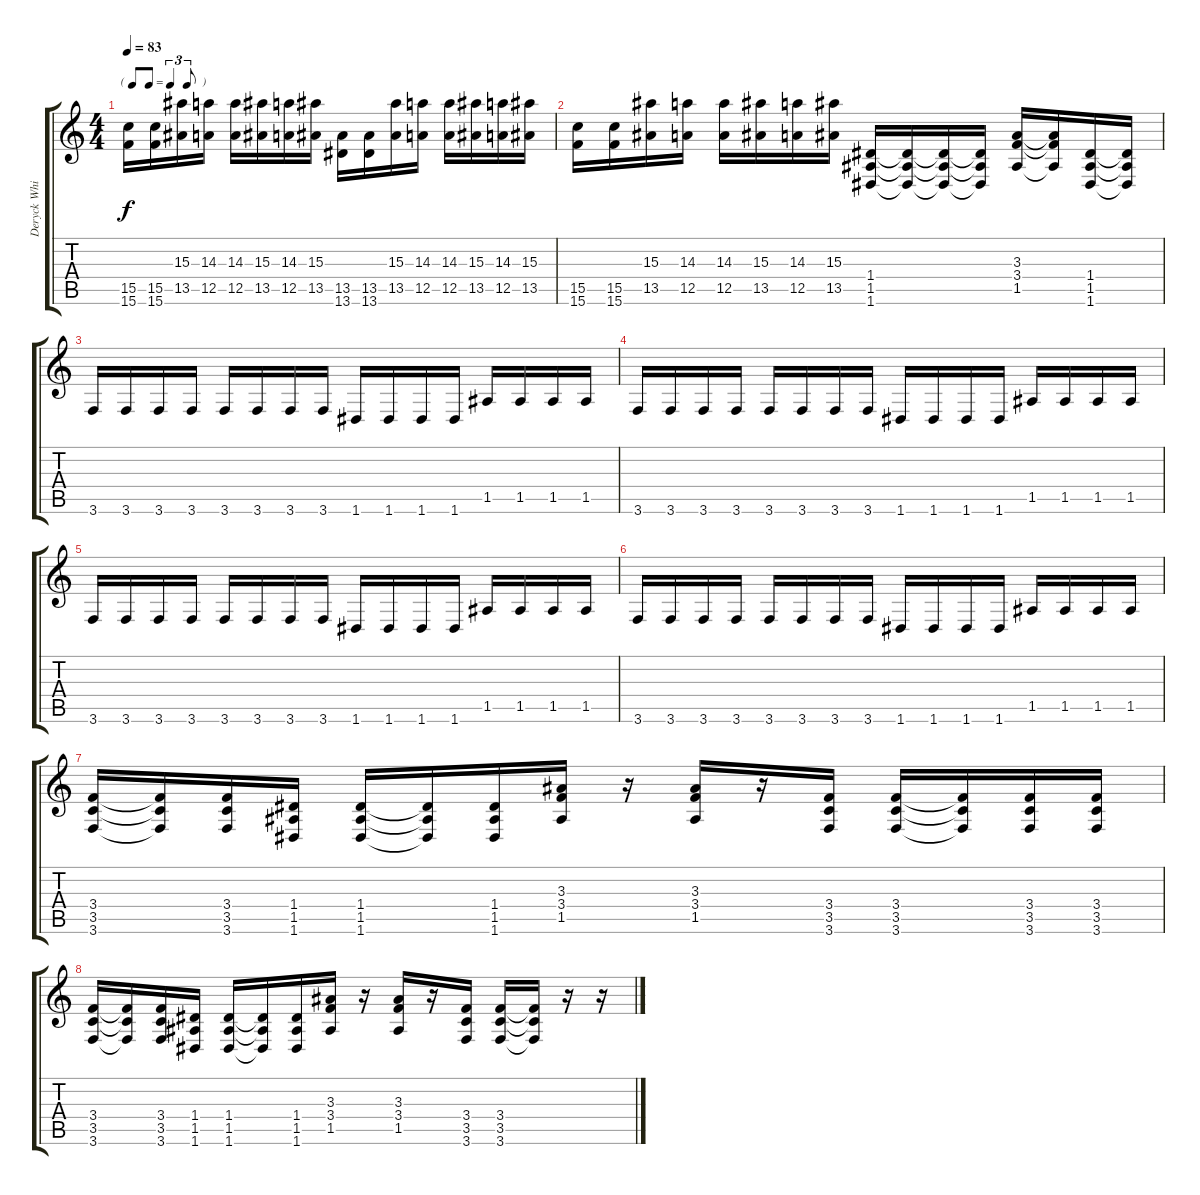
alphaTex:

\track ("Deryck Whibley" "Deryck Whi") {instrument distortionguitar}
\staff {score tabs}
\tuning (E4 B3 G3 D3 A2 D2) {hide}
\ts (4 4)
\tf triplet8th
\tempo 83
\clef g2
\ks c
(15.5 15.6).16{dy f volume 8} (15.5 15.6).16 (15.3 13.5).16 (14.3 12.5).16 (14.3 12.5).16 (15.3 13.5).16 (14.3 12.5).16 (15.3 13.5).16 (13.5 13.6).16 (13.5 13.6).16 (15.3 13.5).16 (14.3 12.5).16 (14.3 12.5).16 (15.3 13.5).16 (14.3 12.5).16 (15.3 13.5).16 |
(15.5 15.6).16 (15.5 15.6).16 (15.3 13.5).16 (14.3 12.5).16 (14.3 12.5).16 (15.3 13.5).16 (14.3 12.5).16 (15.3 13.5).16 (1.4 1.5 1.6).16 (1.4{t} 1.5{t} 1.6{t}).16 (1.4{t} 1.5{t} 1.6{t}).16 (1.4{t} 1.5{t} 1.6{t}).16 (3.3 3.4 1.5).16 (3.3{t} 3.4{t} 1.5{t}).16 (1.4 1.5 1.6).16 (1.4{t} 1.5{t} 1.6{t}).16 |
3.6.16{volume 11} 3.6.16 3.6.16 3.6.16 3.6.16 3.6.16 3.6.16 3.6.16 1.6.16 1.6.16 1.6.16 1.6.16 1.5.16 1.5.16 1.5.16 1.5.16 |
3.6.16 3.6.16 3.6.16 3.6.16 3.6.16 3.6.16 3.6.16 3.6.16 1.6.16 1.6.16 1.6.16 1.6.16 1.5.16 1.5.16 1.5.16 1.5.16 |
3.6.16 3.6.16 3.6.16 3.6.16 3.6.16 3.6.16 3.6.16 3.6.16 1.6.16 1.6.16 1.6.16 1.6.16 1.5.16 1.5.16 1.5.16 1.5.16 |
3.6.16 3.6.16 3.6.16 3.6.16 3.6.16 3.6.16 3.6.16 3.6.16 1.6.16 1.6.16 1.6.16 1.6.16 1.5.16 1.5.16 1.5.16 1.5.16 |
(3.4 3.5 3.6).16{instrument distortionguitar} (3.4{t} 3.5{t} 3.6{t}).16 (3.4 3.5 3.6).16 (1.4 1.5 1.6).16 (1.4 1.5 1.6).16 (1.4{t} 1.5{t} 1.6{t}).16 (1.4 1.5 1.6).16 (3.3 3.4 1.5).16 r.16 (3.3 3.4 1.5).16 r.16 (3.4 3.5 3.6).16 (3.4 3.5 3.6).16 (3.4{t} 3.5{t} 3.6{t}).16 (3.4 3.5 3.6).16 (3.4 3.5 3.6).16 |
(3.4 3.5 3.6).16 (3.4{t} 3.5{t} 3.6{t}).16 (3.4 3.5 3.6).16 (1.4 1.5 1.6).16 (1.4 1.5 1.6).16 (1.4{t} 1.5{t} 1.6{t}).16 (1.4 1.5 1.6).16 (3.3 3.4 1.5).16 r.16 (3.3 3.4 1.5).16 r.16 (3.4 3.5 3.6).16 (3.4 3.5 3.6).16 (3.4{t} 3.5{t} 3.6{t}).16 r.16 r.16
